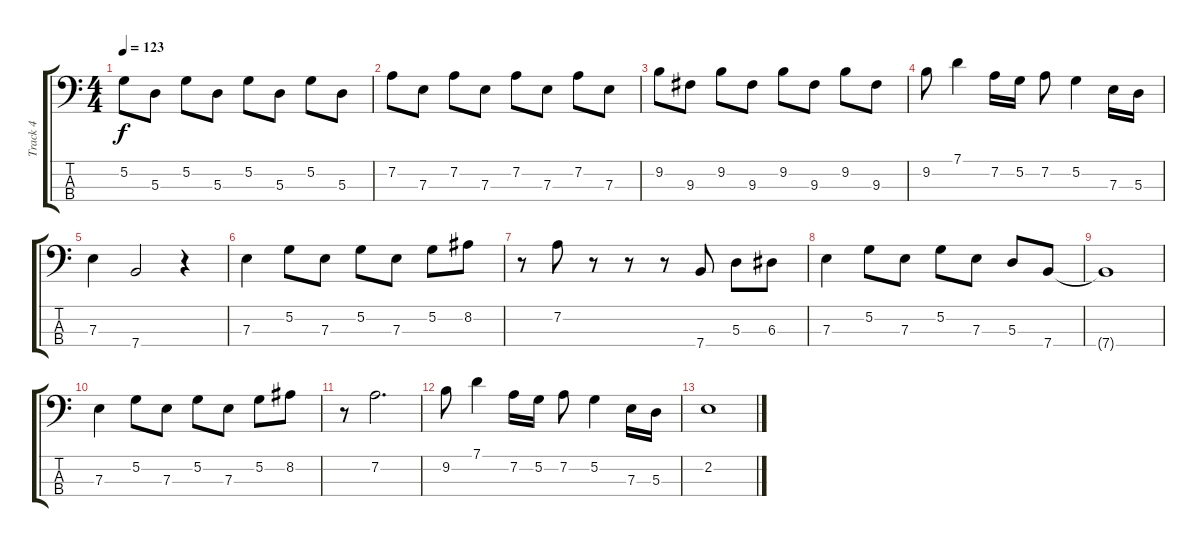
\track ("Track 4" "Track 4") {instrument electricbassfinger}
\staff {score tabs}
\tuning (G2 D2 A1 E1) {hide}
\ts (4 4)
\tempo 123
\clef f4
\ks c
5.2.8{dy f} 5.3.8 5.2.8 5.3.8 5.2.8 5.3.8 5.2.8 5.3.8 |
7.2.8 7.3.8 7.2.8 7.3.8 7.2.8 7.3.8 7.2.8 7.3.8 |
9.2.8 9.3.8 9.2.8 9.3.8 9.2.8 9.3.8 9.2.8 9.3.8 |
9.2.8 7.1.4 7.2.16 5.2.16 7.2.8 5.2.4 7.3.16 5.3.16 |
7.3.4 7.4.2 r.4 |
7.3.4 5.2.8 7.3.8 5.2.8 7.3.8 5.2.8 8.2.8 |
r.8 7.2.8 r.8 r.8 r.8 7.4.8 5.3.8 6.3.8 |
7.3.4 5.2.8 7.3.8 5.2.8 7.3.8 5.3.8 7.4.8 |
7.4{t}.1 |
7.3.4 5.2.8 7.3.8 5.2.8 7.3.8 5.2.8 8.2.8 |
r.8 7.2.2{d} |
9.2.8 7.1.4 7.2.16 5.2.16 7.2.8 5.2.4 7.3.16 5.3.16 |
2.2.1
